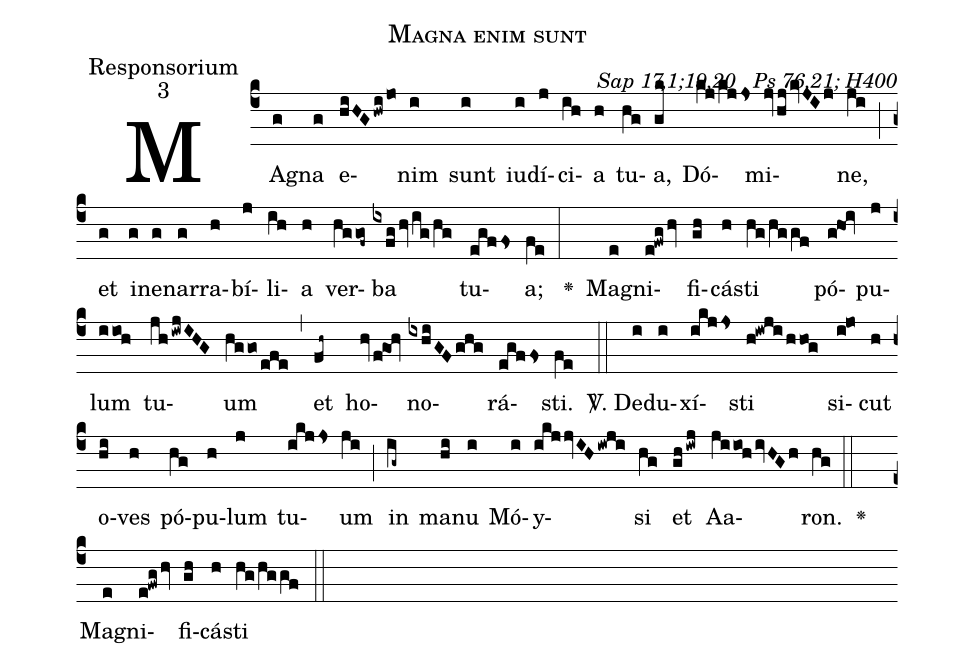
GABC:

name:Magna enim sunt;
office-part:Responsorium;
mode:3;
commentary:Sap 17,1;19,20 ꝟ Ps 76,21; H400;
%%
(c4)MA(g)gna(g) e(hiHGhwi/jo)nim(i) sunt(i) iu(i)dí(j)ci(ih)a(h) tu(hg)a,(gk) Dó(kj/kjjs)mi(jv/hjkvJIj)ne,(ji) (;)
et(g) i(g)ne(g)nar(g)ra(h)bí(j)li(ih)a(h) ver(hg/gof~)ba(ixfghvig/hg) tu(egffs)a;(fe) (:)
<v>\greheightstar</v>()
Ma(e)gni(e!fwg/hv)fi(gh)cá(h)sti(hg/hg/gf) pó(g!hoi)pu(j)lum(iioh) tu(jhiwjIHG)um(hggo/efe) (,) et(fh~) ho(hvf!goh)no(ixhiGFghg)rá(egffs)sti.(fe) (::)

<sp>V/</sp>.
De(i)du(i)xí(ikjjs)sti(h!iwji/hhog) si(i!jo)cut(h) o(hi)ves(h) pó(hg)pu(h)lum(j) tu(ikjjs)um(ji) (;) in(ig~) ma(hi)nu(i) Mó(i)y(ikjjvIHiwji)si(hg) et(ghiwj) Aa(ji/iohivHGh)ron.(hg) (::)

<v>\greheightstar</v>() Ma(e)gni(e!fwg/hv)fi(gh)cá(h)sti(hg/hg/gf) (::)
